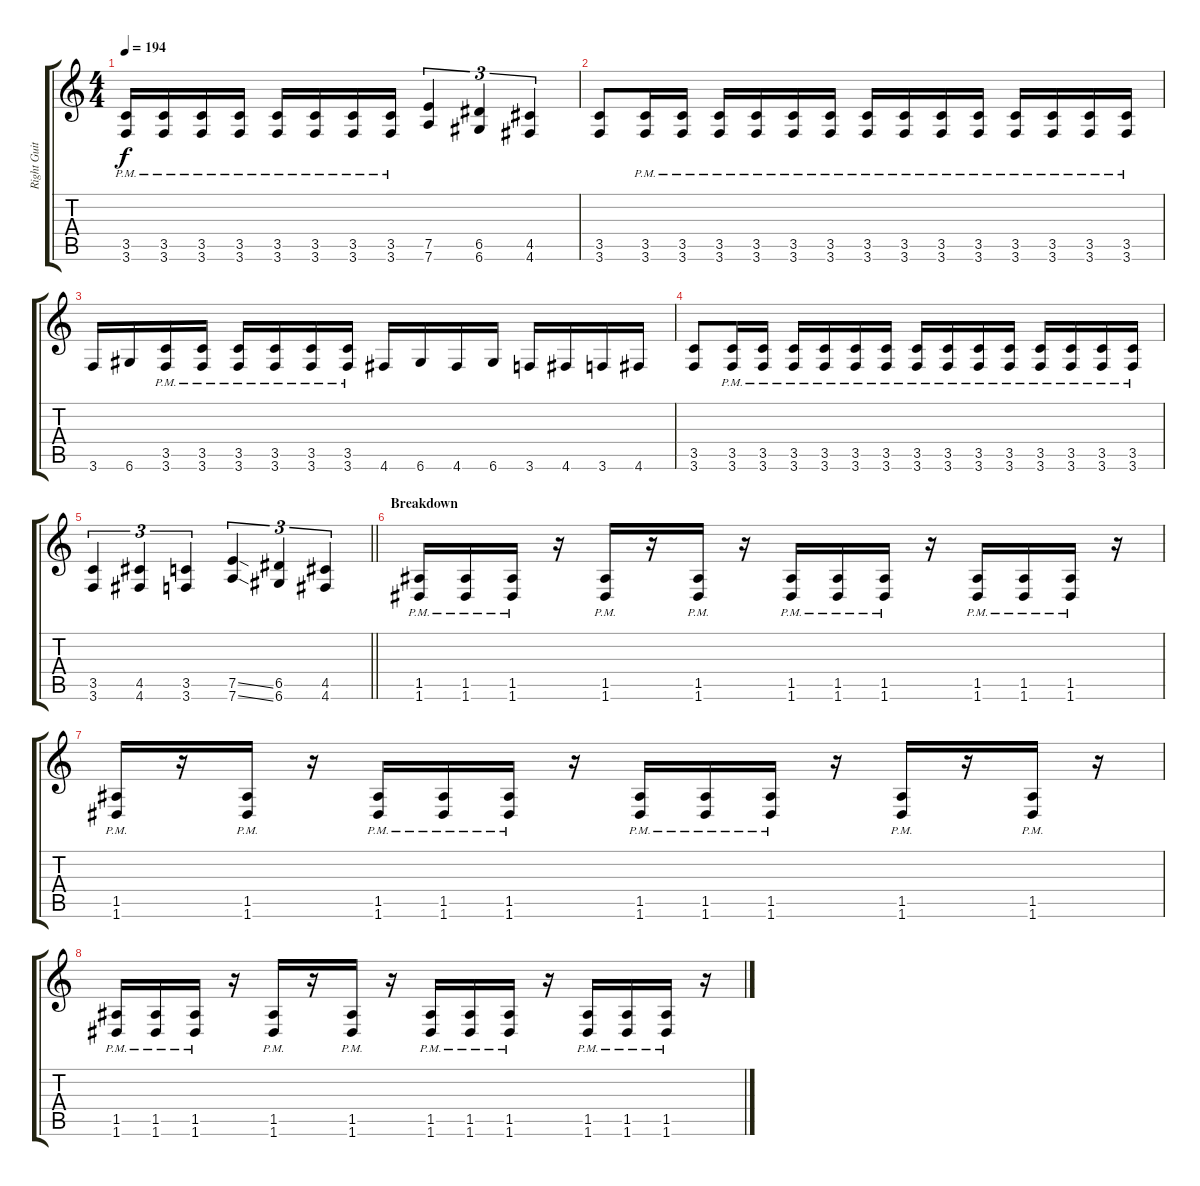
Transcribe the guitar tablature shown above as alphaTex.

\track ("Right Guitar" "Right Guit") {instrument overdrivenguitar}
\staff {score tabs}
\tuning (E4 B3 G3 D3 A2 D2) {hide}
\ts (4 4)
\tempo 194
\clef g2
\ks c
(3.5{pm} 3.6{pm}).16{dy f} (3.5{pm} 3.6{pm}).16 (3.5{pm} 3.6{pm}).16 (3.5{pm} 3.6{pm}).16 (3.5{pm} 3.6{pm}).16 (3.5{pm} 3.6{pm}).16 (3.5{pm} 3.6{pm}).16 (3.5{pm} 3.6{pm}).16 (7.5 7.6).4{tu (3 2)} (6.5 6.6).4{tu (3 2)} (4.5 4.6).4{tu (3 2)} |
(3.5 3.6).8 (3.5{pm} 3.6{pm}).16 (3.5{pm} 3.6{pm}).16 (3.5{pm} 3.6{pm}).16 (3.5{pm} 3.6{pm}).16 (3.5{pm} 3.6{pm}).16 (3.5{pm} 3.6{pm}).16 (3.5{pm} 3.6{pm}).16 (3.5{pm} 3.6{pm}).16 (3.5{pm} 3.6{pm}).16 (3.5{pm} 3.6{pm}).16 (3.5{pm} 3.6{pm}).16 (3.5{pm} 3.6{pm}).16 (3.5{pm} 3.6{pm}).16 (3.5{pm} 3.6{pm}).16 |
3.6.16 6.6.16 (3.5{pm} 3.6{pm}).16 (3.5{pm} 3.6{pm}).16 (3.5{pm} 3.6{pm}).16 (3.5{pm} 3.6{pm}).16 (3.5{pm} 3.6{pm}).16 (3.5{pm} 3.6{pm}).16 4.6.16 6.6.16 4.6.16 6.6.16 3.6.16 4.6.16 3.6.16 4.6.16 |
(3.5 3.6).8 (3.5{pm} 3.6{pm}).16 (3.5{pm} 3.6{pm}).16 (3.5{pm} 3.6{pm}).16 (3.5{pm} 3.6{pm}).16 (3.5{pm} 3.6{pm}).16 (3.5{pm} 3.6{pm}).16 (3.5{pm} 3.6{pm}).16 (3.5{pm} 3.6{pm}).16 (3.5{pm} 3.6{pm}).16 (3.5{pm} 3.6{pm}).16 (3.5{pm} 3.6{pm}).16 (3.5{pm} 3.6{pm}).16 (3.5{pm} 3.6{pm}).16 (3.5{pm} 3.6{pm}).16 |
\barLineRight lightlight
(3.5 3.6).4{tu (3 2)} (4.5 4.6).4{tu (3 2)} (3.5 3.6).4{tu (3 2)} (7.5{ss} 7.6{ss}).4{tu (3 2)} (6.5 6.6).4{tu (3 2)} (4.5 4.6).4{tu (3 2)} |
\section ("" "Breakdown")
(1.5{pm} 1.6{pm}).16 (1.5{pm} 1.6{pm}).16 (1.5{pm} 1.6{pm}).16 r.16 (1.5{pm} 1.6{pm}).16 r.16 (1.5{pm} 1.6{pm}).16 r.16 (1.5{pm} 1.6{pm}).16 (1.5{pm} 1.6{pm}).16 (1.5{pm} 1.6{pm}).16 r.16 (1.5{pm} 1.6{pm}).16 (1.5{pm} 1.6{pm}).16 (1.5{pm} 1.6{pm}).16 r.16 |
(1.5{pm} 1.6{pm}).16 r.16 (1.5{pm} 1.6{pm}).16 r.16 (1.5{pm} 1.6{pm}).16 (1.5{pm} 1.6{pm}).16 (1.5{pm} 1.6{pm}).16 r.16 (1.5{pm} 1.6{pm}).16 (1.5{pm} 1.6{pm}).16 (1.5{pm} 1.6{pm}).16 r.16 (1.5{pm} 1.6{pm}).16 r.16 (1.5{pm} 1.6{pm}).16 r.16 |
(1.5{pm} 1.6{pm}).16 (1.5{pm} 1.6{pm}).16 (1.5{pm} 1.6{pm}).16 r.16 (1.5{pm} 1.6{pm}).16 r.16 (1.5{pm} 1.6{pm}).16 r.16 (1.5{pm} 1.6{pm}).16 (1.5{pm} 1.6{pm}).16 (1.5{pm} 1.6{pm}).16 r.16 (1.5{pm} 1.6{pm}).16 (1.5{pm} 1.6{pm}).16 (1.5{pm} 1.6{pm}).16 r.16
